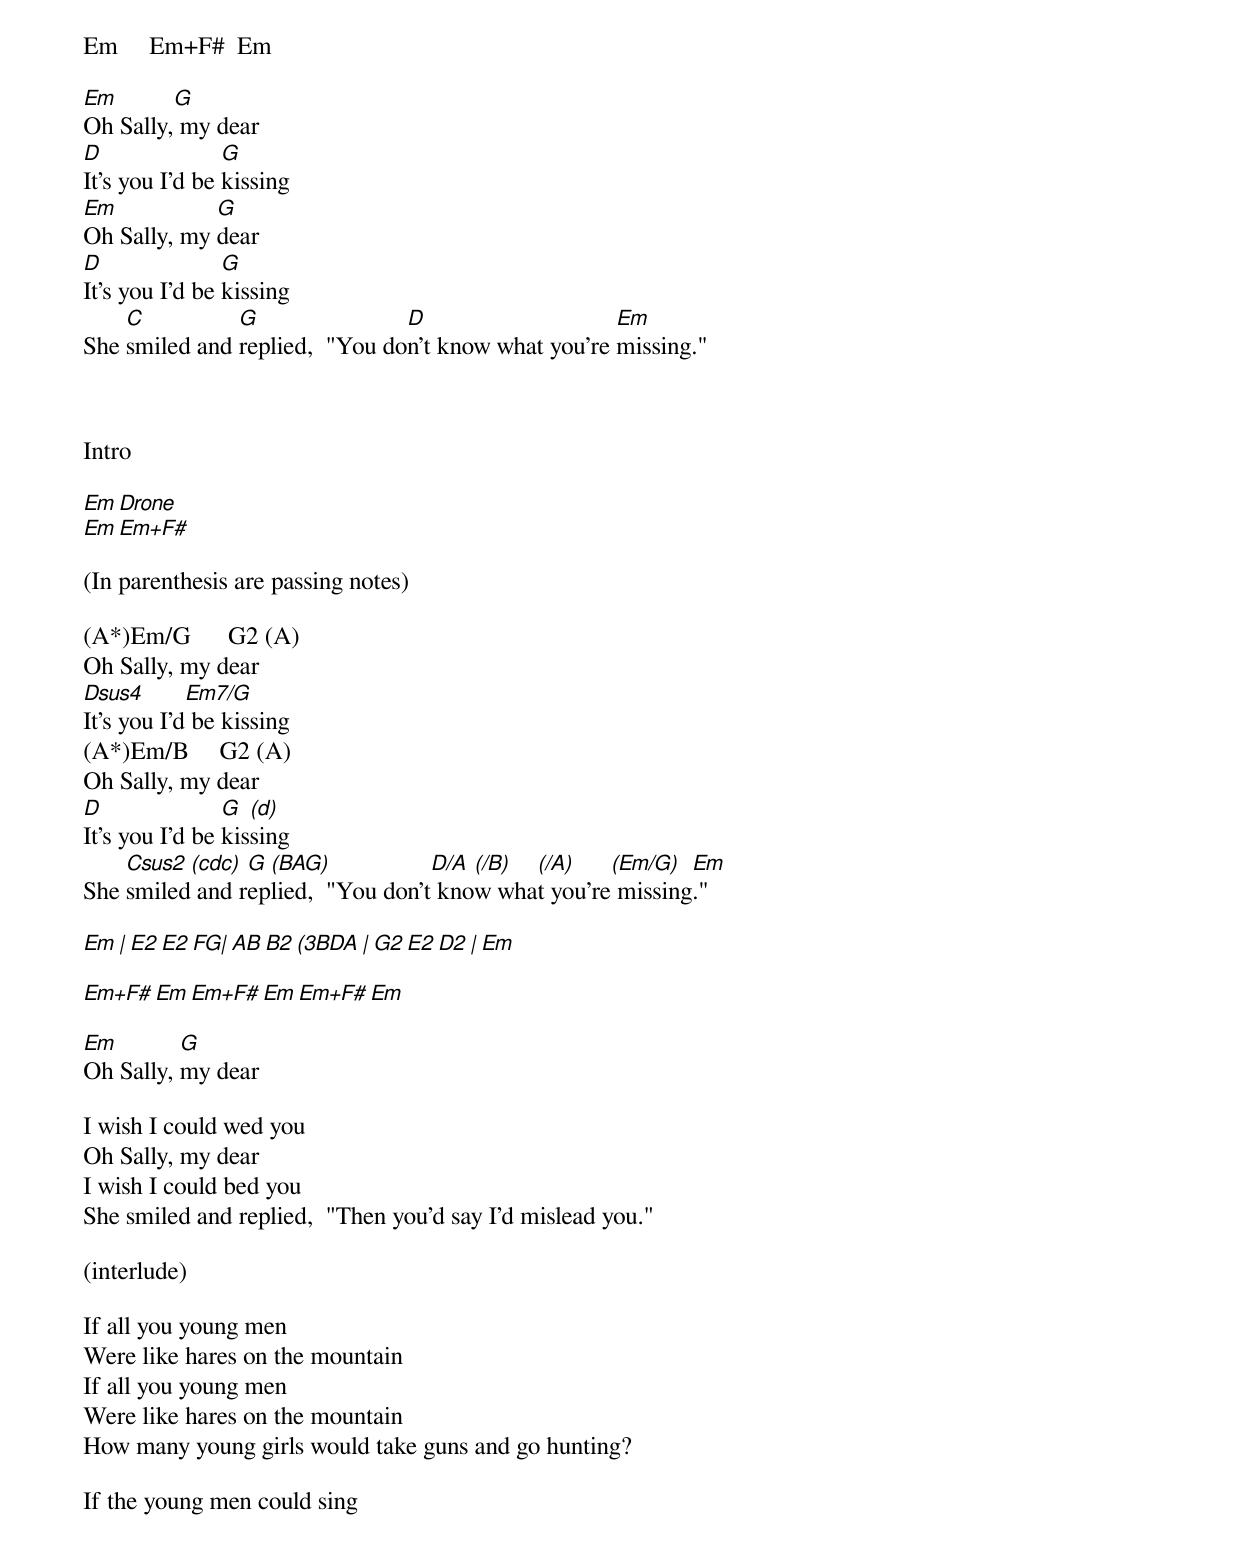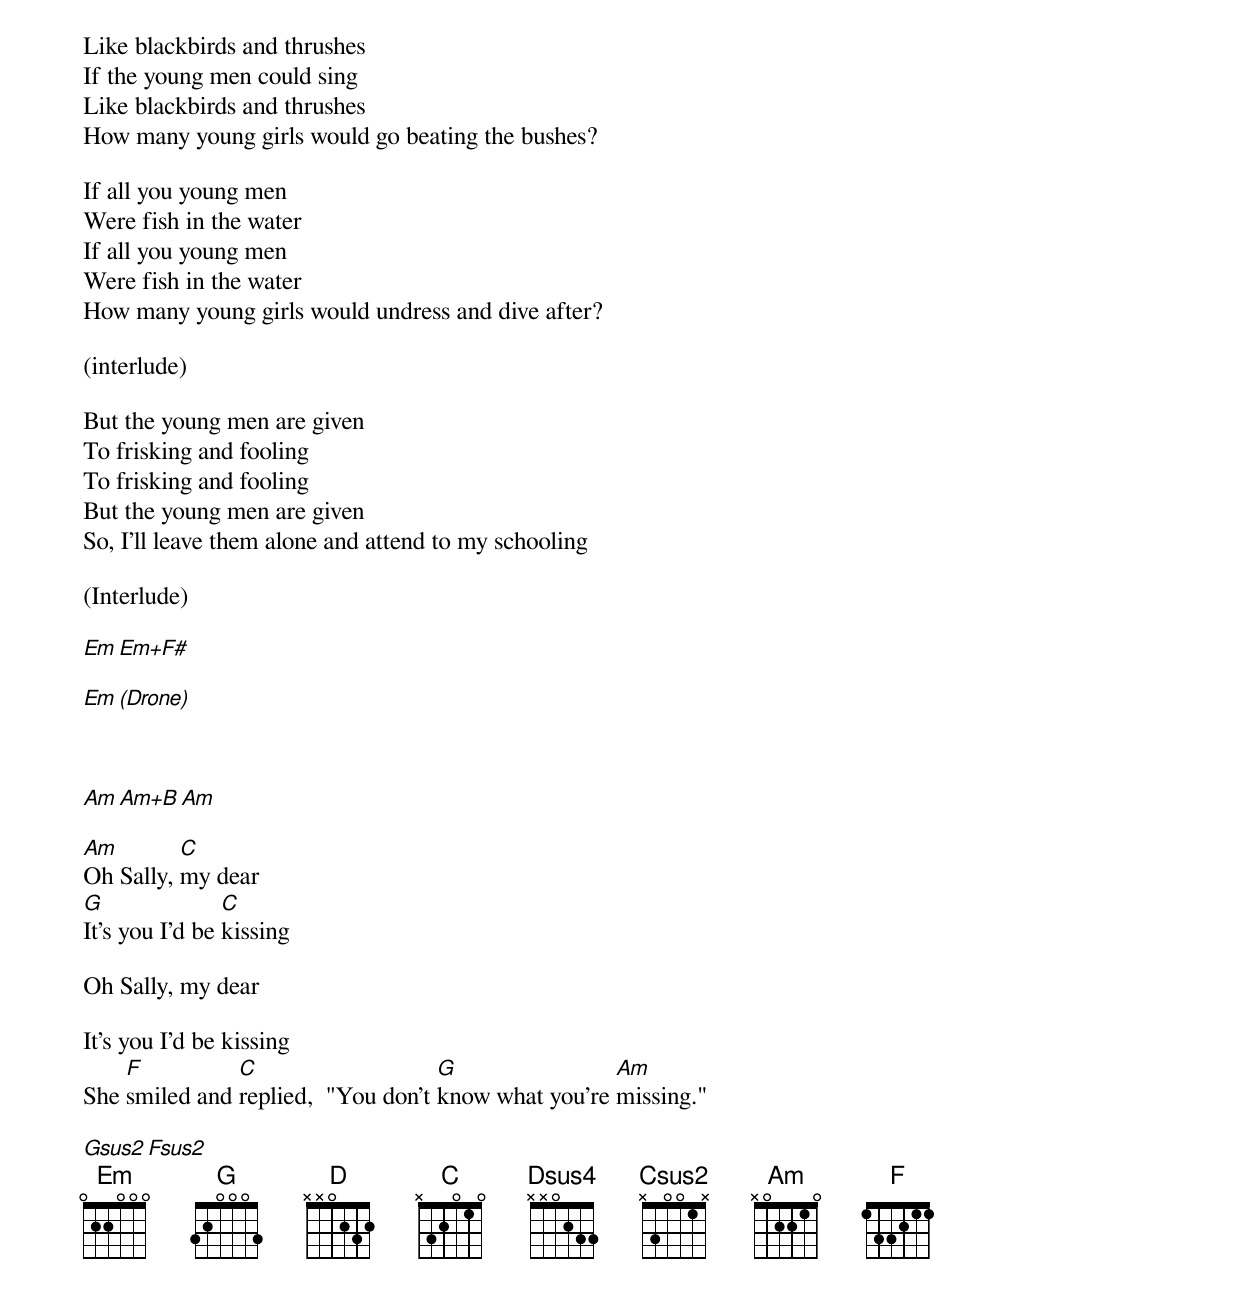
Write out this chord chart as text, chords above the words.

Em     Em+F#  Em

Em       G
Oh Sally, my dear
D               G
It's you I'd be kissing
Em     	     G
Oh Sally, my dear
D               G
It's you I'd be kissing
    C          G                D                    Em
She smiled and replied,  "You don't know what you're missing."

G2 0520
Dsus4 7500
Em7/G 0220
Em+F# 4420
A* 22xx
Csus2 0230


Intro

Em Drone
Em    Em+F#

(In parenthesis are passing notes)

(A*)Em/G      G2 (A)
Oh Sally, my dear
Dsus4       Em7/G
It's you I'd be kissing
(A*)Em/B     G2 (A)
Oh Sally, my dear
D               G  (d)
It's you I'd be kissing
    Csus2 (cdc) G (BAG)            D/A (/B) (/A)    (Em/G)  Em
She smiled and replied,  "You don't know what you're missing."

Em | E2 E2 FG| AB B2 (3BDA | G2 E2 D2 |  Em

Em+F# Em  Em+F# Em Em+F# Em

Em        G
Oh Sally, my dear

I wish I could wed you
Oh Sally, my dear
I wish I could bed you
She smiled and replied,  "Then you'd say I'd mislead you."

(interlude)

If all you young men
Were like hares on the mountain
If all you young men
Were like hares on the mountain
How many young girls would take guns and go hunting?

If the young men could sing
Like blackbirds and thrushes
If the young men could sing
Like blackbirds and thrushes
How many young girls would go beating the bushes?

If all you young men
Were fish in the water
If all you young men
Were fish in the water
How many young girls would undress and dive after?

(interlude)

But the young men are given
To frisking and fooling
To frisking and fooling
But the young men are given
So, I'll leave them alone and attend to my schooling

(Interlude)

Em Em+F#

Em (Drone)



Am     Am+B  Am

Am        C
Oh Sally, my dear
G               C
It's you I'd be kissing

Oh Sally, my dear

It's you I'd be kissing
    F          C                    G                Am
She smiled and replied,  "You don't know what you're missing."

Gsus2 Fsus2
